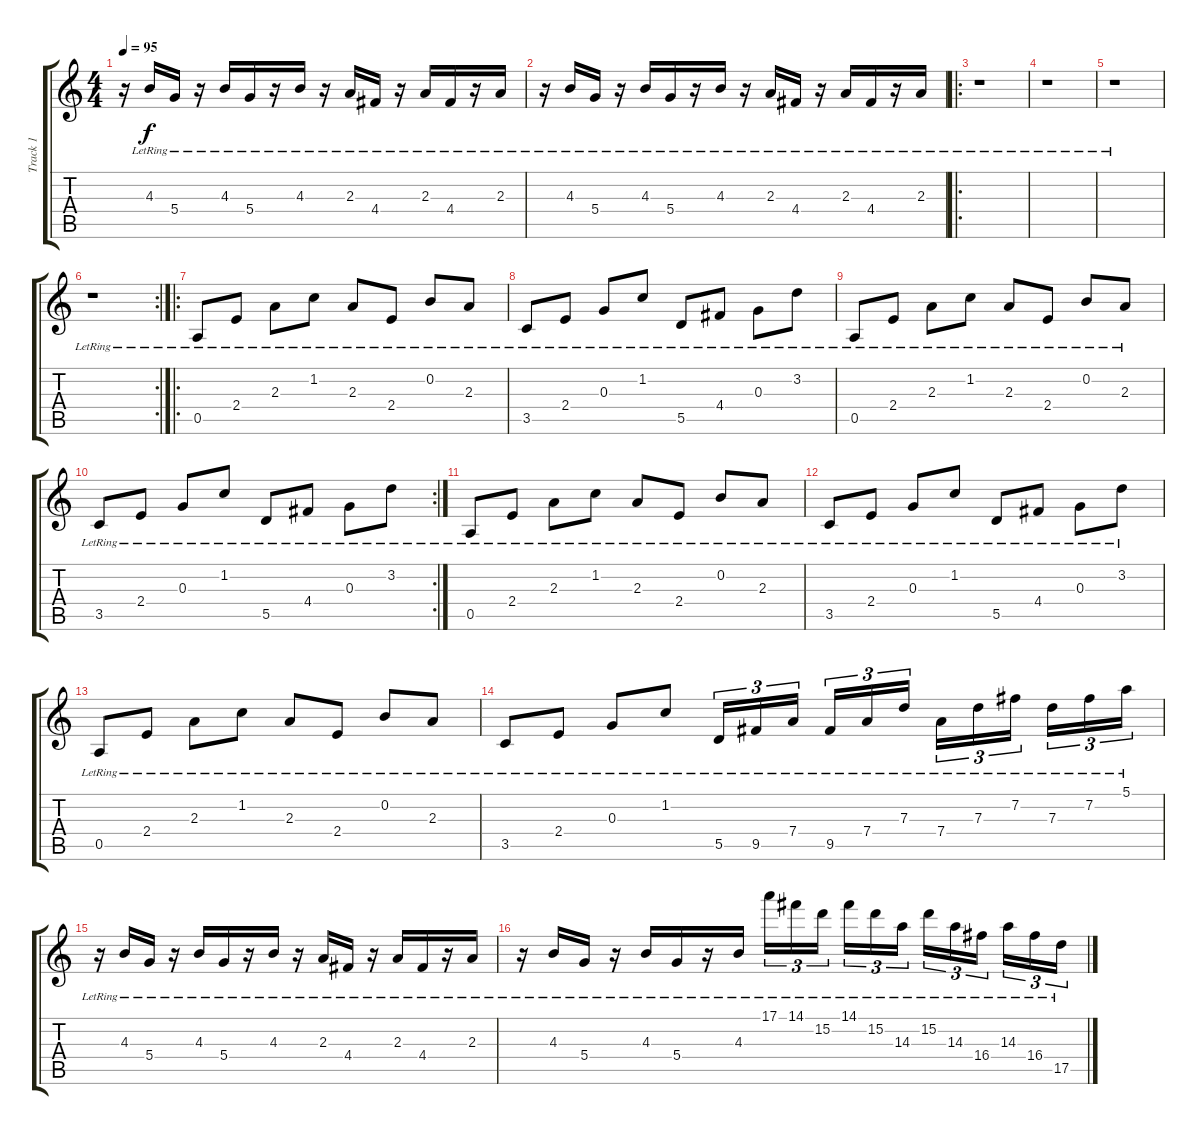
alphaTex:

\track ("Track 1" "Track 1") {instrument acousticguitarnylon}
\staff {score tabs}
\tuning (E4 B3 G3 D3 A2 E2) {hide}
\ts (4 4)
\tempo 95
\clef g2
\ks c
r.16{dy f} 4.3{lr}.16 5.4{lr}.16 r.16 4.3{lr}.16 5.4{lr}.16 r.16 4.3{lr}.16 r.16 2.3{lr}.16 4.4{lr}.16 r.16 2.3{lr}.16 4.4{lr}.16 r.16 2.3{lr}.16 |
r.16 4.3{lr}.16 5.4{lr}.16 r.16 4.3{lr}.16 5.4{lr}.16 r.16 4.3{lr}.16 r.16 2.3{lr}.16 4.4{lr}.16 r.16 2.3{lr}.16 4.4{lr}.16 r.16 2.3{lr}.16 |
\ro
r.1 |
r.1 |
r.1 |
\rc 2
r.1 |
\ro
0.5{lr}.8 2.4{lr}.8 2.3{lr}.8 1.2{lr}.8 2.3{lr}.8 2.4{lr}.8 0.2{lr}.8 2.3{lr}.8 |
3.5{lr}.8 2.4{lr}.8 0.3{lr}.8 1.2{lr}.8 5.5{lr}.8 4.4{lr}.8 0.3{lr}.8 3.2{lr}.8 |
0.5{lr}.8 2.4{lr}.8 2.3{lr}.8 1.2{lr}.8 2.3{lr}.8 2.4{lr}.8 0.2{lr}.8 2.3{lr}.8 |
\rc 2
3.5{lr}.8 2.4{lr}.8 0.3{lr}.8 1.2{lr}.8 5.5{lr}.8 4.4{lr}.8 0.3{lr}.8 3.2{lr}.8 |
0.5{lr}.8 2.4{lr}.8 2.3{lr}.8 1.2{lr}.8 2.3{lr}.8 2.4{lr}.8 0.2{lr}.8 2.3{lr}.8 |
3.5{lr}.8 2.4{lr}.8 0.3{lr}.8 1.2{lr}.8 5.5{lr}.8 4.4{lr}.8 0.3{lr}.8 3.2{lr}.8 |
0.5{lr}.8 2.4{lr}.8 2.3{lr}.8 1.2{lr}.8 2.3{lr}.8 2.4{lr}.8 0.2{lr}.8 2.3{lr}.8 |
3.5{lr}.8 2.4{lr}.8 0.3{lr}.8 1.2{lr}.8 5.5{lr}.16{tu (3 2)} 9.5{lr}.16{tu (3 2)} 7.4{lr}.16{tu (3 2)} 9.5{lr}.16{tu (3 2)} 7.4{lr}.16{tu (3 2)} 7.3{lr}.16{tu (3 2)} 7.4{lr}.16{tu (3 2)} 7.3{lr}.16{tu (3 2)} 7.2{lr}.16{tu (3 2)} 7.3{lr}.16{tu (3 2)} 7.2{lr}.16{tu (3 2)} 5.1{lr}.16{tu (3 2)} |
r.16 4.3{lr}.16 5.4{lr}.16 r.16 4.3{lr}.16 5.4{lr}.16 r.16 4.3{lr}.16 r.16 2.3{lr}.16 4.4{lr}.16 r.16 2.3{lr}.16 4.4{lr}.16 r.16 2.3{lr}.16 |
r.16 4.3{lr}.16 5.4{lr}.16 r.16 4.3{lr}.16 5.4{lr}.16 r.16 4.3{lr}.16 17.1{lr}.16{tu (3 2)} 14.1{lr}.16{tu (3 2)} 15.2{lr}.16{tu (3 2)} 14.1{lr}.16{tu (3 2)} 15.2{lr}.16{tu (3 2)} 14.3{lr}.16{tu (3 2)} 15.2{lr}.16{tu (3 2)} 14.3{lr}.16{tu (3 2)} 16.4{lr}.16{tu (3 2)} 14.3{lr}.16{tu (3 2)} 16.4{lr}.16{tu (3 2)} 17.5{lr}.16{tu (3 2)}
